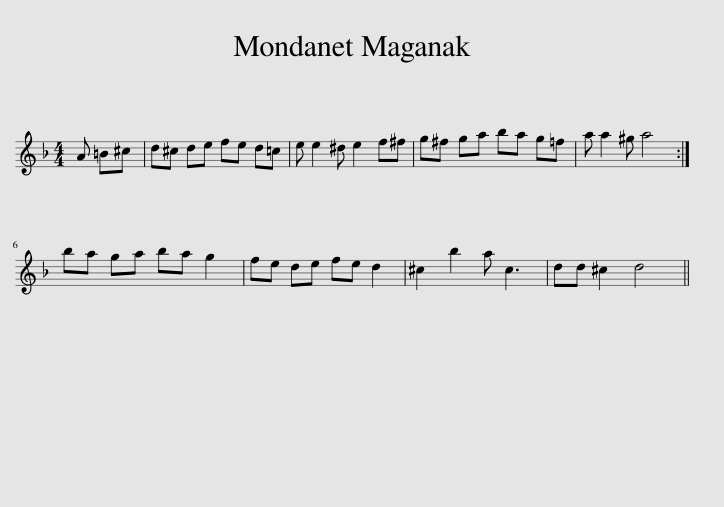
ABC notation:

X:1
L:1/8
M:4/4
I:linebreak $
K:Dmin
V:1 treble
V:1
 A =B^c | d^c de fe d=c | e e2 ^d e2 f^f | g^f ga ba g=f | a a2 ^g a4 :|$ %5
 ba ga ba g2 | fe de fe d2 | ^c2 b2 a c3 | dd ^c2 d4 || %9
